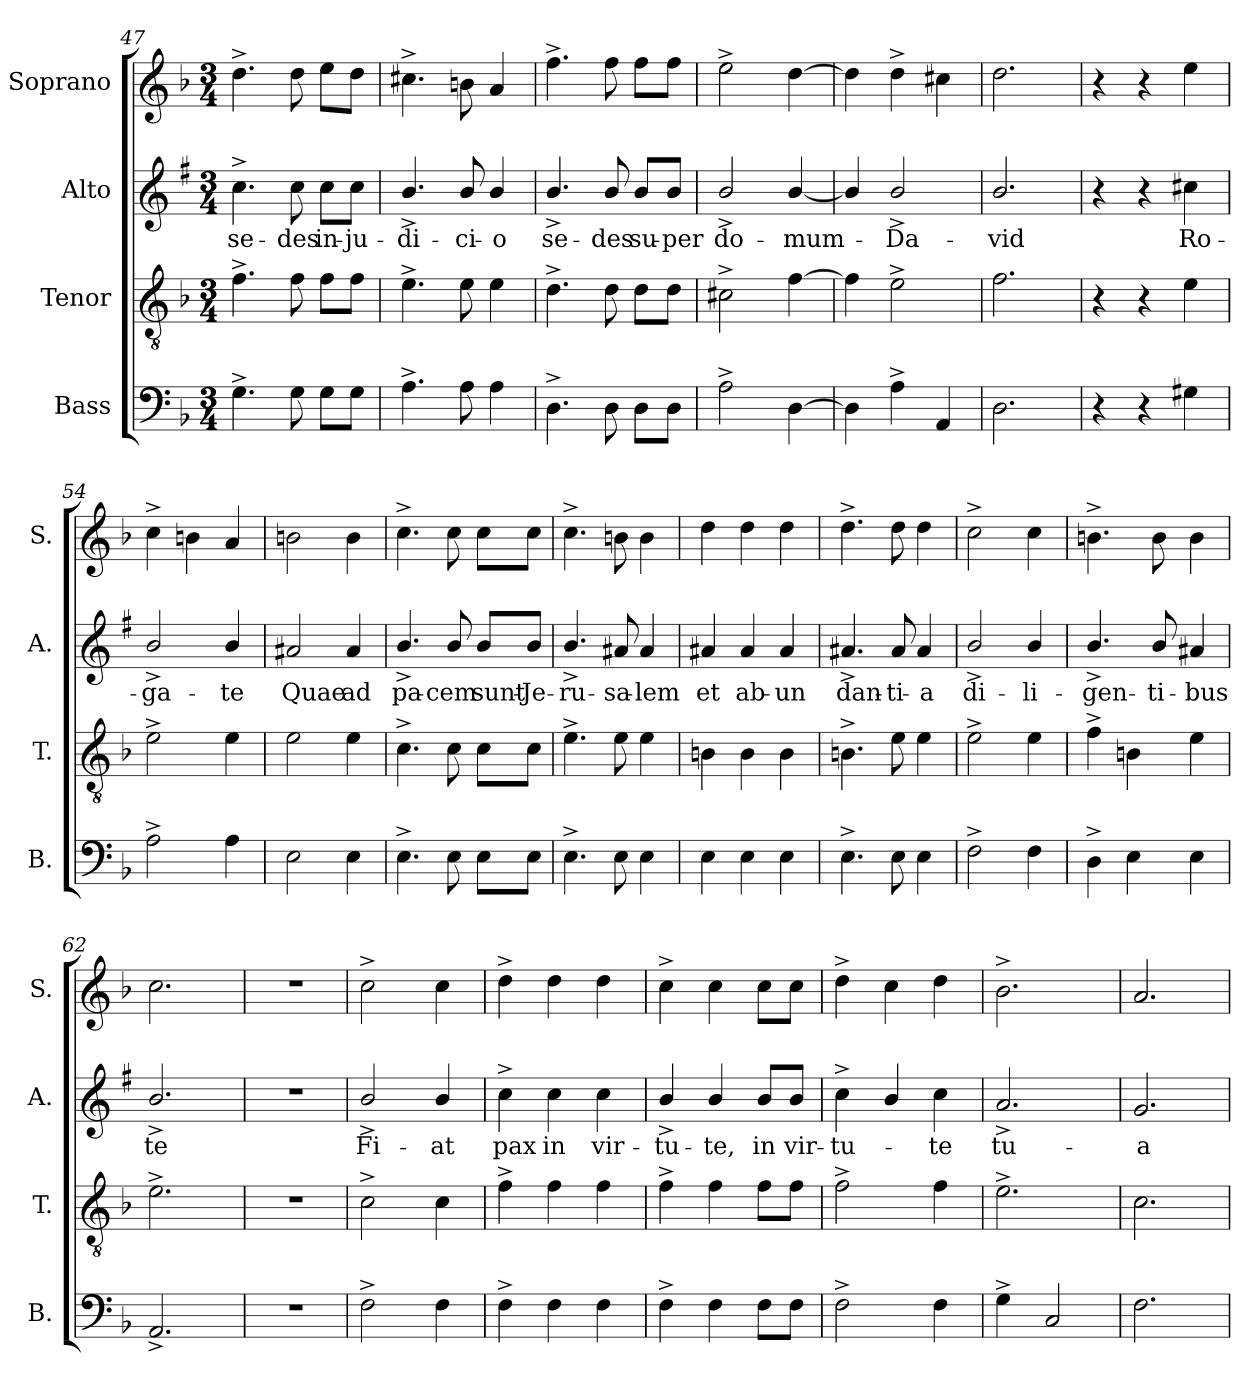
**kern	**kern	**kern	**text	**kern
*part4	*part3	*part2	*part2	*part1
*staff4	*staff3	*staff2	*staff2	*staff1
*I"Bass	*I"Tenor	*I"Alto	*	*I"Soprano
*I'B.	*I'T.	*I'A.	*	*I'S.
*clefF4	*clefGv2	*clefG2	*	*clefG2
*	*	*ITrd1c2	*	*
*k[b-]	*k[b-]	*k[b-]	*	*k[b-]
*M3/4	*M3/4	*M3/4	*	*M3/4
=47	=47	=47	=47	=47
!	!	!	!LO:LY:b	!
4.G^\	4.f^\	4.b-^\	se-	4.dd^\
!	!	!	!LO:LY:b	!
8G\	8f\	8b-\	-des	8dd\
!	!	!	!LO:LY:b	!
8G\L	8f\L	8b-\L	in-	8ee\L
!	!	!	!LO:LY:b	!
8G\J	8f\J	8b-\J	-ju-	8dd\J
=48	=48	=48	=48	=48
!	!	!	!LO:LY:b	!
4.A^\	4.e^\	4.a^/	-di-	4.cc#X^\
!	!	!	!LO:LY:b	!
8A\	8e\	8a/	-ci-	8bn\
!	!	!	!LO:LY:b	!
4A\	4e\	4a/	-o	4a/
!!LO:LB:g=z
=49	=49	=49	=49	=49
!	!	!	!LO:LY:b	!
4.D^\	4.d^\	4.a^/	se-	4.ff^\
!	!	!	!LO:LY:b	!
8D\	8d\	8a/	-des	8ff\
!	!	!	!LO:LY:b	!
8D\L	8d\L	8a/L	su-	8ff\L
!	!	!	!LO:LY:b	!
8D\J	8d\J	8a/J	-per	8ff\J
=50	=50	=50	=50	=50
!	!	!	!LO:LY:b	!
2A^\	2c#X^\	2a^/	do-	2ee^\
!	!	!	!LO:LY:b	!
[4D\	[4f\	[4a/	-mum-	[4dd\
=51	=51	=51	=51	=51
4D\]	4f\]	4a/]	.	4dd\]
!	!	!	!LO:LY:b	!
4A^\	2e^\	2a^/	-Da-	4dd^\
4AA/	.	.	.	4cc#X\
=52	=52	=52	=52	=52
!	!	!	!LO:LY:b	!
2.D\	2.f\	2.a/	-vid	2.dd\
=53	=53	=53	=53	=53
4r	4r	4r	.	4r
4r	4r	4r	.	4r
!	!	!	!LO:LY:b	!
4G#X\	4e\	4bn\	Ro-	4ee\
=54	=54	=54	=54	=54
!	!	!	!LO:LY:b	!
2A^\	2e^\	2a^/	-ga-	4cc^\
.	.	.	.	4bn\
!	!	!	!LO:LY:b	!
4A\	4e\	4a/	-te	4a/
=55	=55	=55	=55	=55
!	!	!	!LO:LY:b	!
2E\	2e\	2g#X/	Quae	2bn\
!	!	!	!LO:LY:b	!
4E\	4e\	4g#/	ad	4b\
=56	=56	=56	=56	=56
!	!	!	!LO:LY:b	!
4.E^\	4.c^\	4.a^/	pa-	4.cc^\
!	!	!	!LO:LY:b	!
8E\	8c\	8a/	-cem	8cc\
!	!	!	!LO:LY:b	!
8E\L	8c\L	8a/L	sunt-	8cc\L
!	!	!	!LO:LY:b	!
8E\J	8c\J	8a/J	-Je-	8cc\J
!!LO:LB:g=z
=57	=57	=57	=57	=57
!	!	!	!LO:LY:b	!
4.E^\	4.e^\	4.a^/	-ru-	4.cc^\
!	!	!	!LO:LY:b	!
8E\	8e\	8g#X/	-sa-	8bn\
!	!	!	!LO:LY:b	!
4E\	4e\	4g#/	-lem	4b\
=58	=58	=58	=58	=58
!	!	!	!LO:LY:b	!
4E\	4Bn\	4g#X/	et	4dd\
!	!	!	!LO:LY:b	!
4E\	4B\	4g#/	ab-	4dd\
!	!	!	!LO:LY:b	!
4E\	4B\	4g#/	-un	4dd\
=59	=59	=59	=59	=59
!	!	!	!LO:LY:b	!
4.E^\	4.Bn^\	4.g#X^/	dan-	4.dd^\
!	!	!	!LO:LY:b	!
8E\	8e\	8g#/	-ti-	8dd\
!	!	!	!LO:LY:b	!
4E\	4e\	4g#/	-a	4dd\
=60	=60	=60	=60	=60
!	!	!	!LO:LY:b	!
2F^\	2e^\	2a^/	di-	2cc^\
!	!	!	!LO:LY:b	!
4F\	4e\	4a/	-li-	4cc\
=61	=61	=61	=61	=61
!	!	!	!LO:LY:b	!
4D^\	4f^\	4.a^/	-gen-	4.bn^\
4E\	4Bn\	.	.	.
!	!	!	!LO:LY:b	!
.	.	8a/	-ti-	8b\
!	!	!	!LO:LY:b	!
4E\	4e\	4g#X/	-bus	4b\
=62	=62	=62	=62	=62
!	!	!	!LO:LY:b	!
2.AA^/	2.e^\	2.a^/	te	2.cc\
=63	=63	=63	=63	=63
2.r	2.r	2.r	.	2.r
=64	=64	=64	=64	=64
!	!	!	!LO:LY:b	!
2F^\	2c^\	2a^/	Fi-	2cc^\
!	!	!	!LO:LY:b	!
4F\	4c\	4a/	-at	4cc\
=65	=65	=65	=65	=65
!	!	!	!LO:LY:b	!
4F^\	4f^\	4b-^\	pax	4dd^\
!	!	!	!LO:LY:b	!
4F\	4f\	4b-\	in	4dd\
!	!	!	!LO:LY:b	!
4F\	4f\	4b-\	vir-	4dd\
!!LO:PB:g=z
=66	=66	=66	=66	=66
!	!	!	!LO:LY:b	!
4F^\	4f^\	4a^/	-tu-	4cc^\
!	!	!	!LO:LY:b	!
4F\	4f\	4a/	-te,	4cc\
!	!	!	!LO:LY:b	!
8F\L	8f\L	8a/L	in	8cc\L
!	!	!	!LO:LY:b	!
8F\J	8f\J	8a/J	vir-	8cc\J
=67	=67	=67	=67	=67
!	!	!	!LO:LY:b	!
2F^\	2f^\	4b-^\	-tu-	4dd^\
.	.	4a/	.	4cc\
!	!	!	!LO:LY:b	!
4F\	4f\	4b-\	-te	4dd\
=68	=68	=68	=68	=68
!	!	!	!LO:LY:b	!
4G^\	2.e^\	2.g^/	tu-	2.b-^\
2C/	.	.	.	.
=69	=69	=69	=69	=69
!	!	!	!LO:LY:b	!
2.F\	2.c\	2.f/	-a	2.a/
=	=	=	=	=
*-	*-	*-	*-	*-
